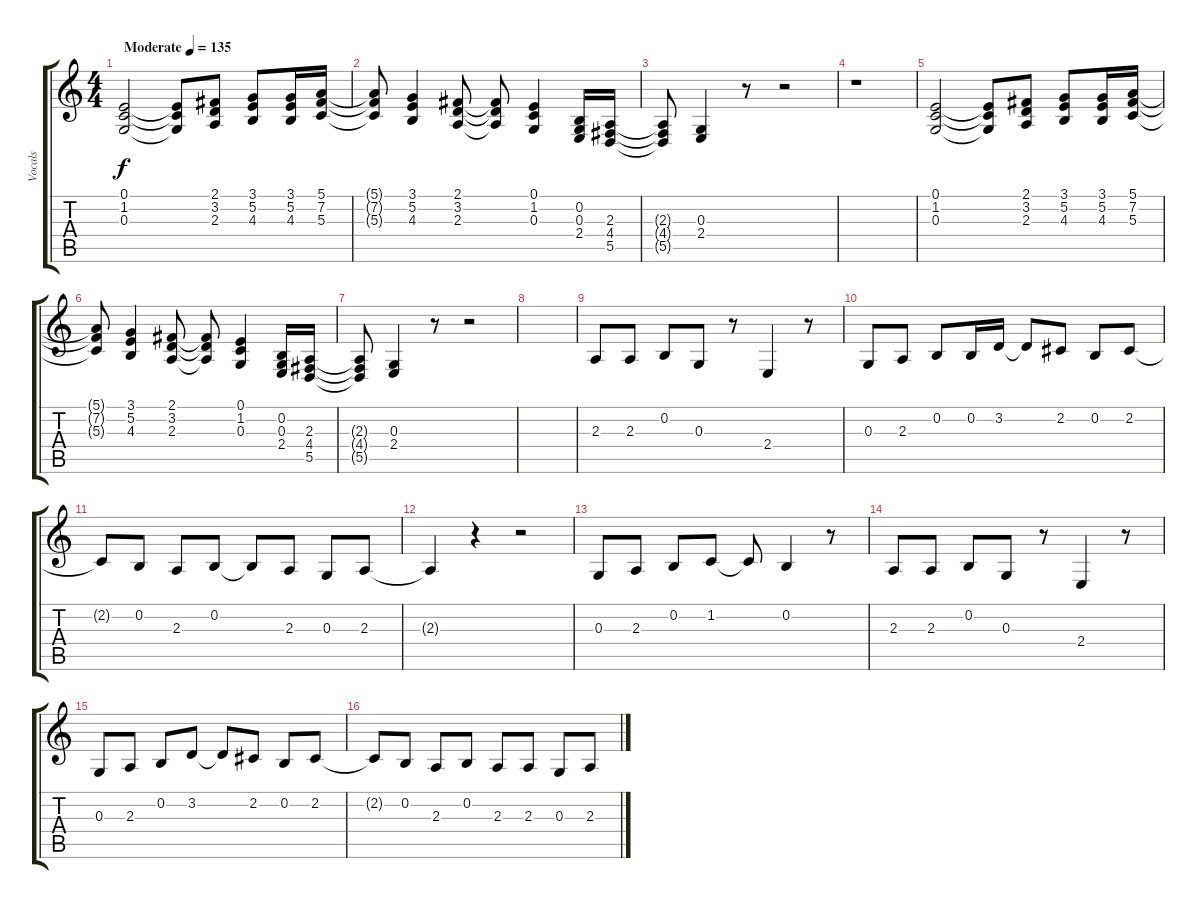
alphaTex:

\track ("Vocals" "Vocals") {instrument flute}
\staff {score tabs}
\tuning (E4 B3 G3 D3 A2 E2) {hide}
\ts (4 4)
\tempo (135 "Moderate")
\clef g2
\ks c
(0.1 1.2 0.3).2{dy f instrument flute} (0.1{t} 1.2{t} 0.3{t}).8 (2.1 3.2 2.3).8 (3.1 5.2 4.3).8 (3.1 5.2 4.3).16 (5.1 7.2 5.3).16 |
(5.1{t} 7.2{t} 5.3{t}).8 (3.1 5.2 4.3).4 (2.1 3.2 2.3).8 (2.1{t} 3.2{t} 2.3{t}).8 (0.1 1.2 0.3).4 (0.2 0.3 2.4).16 (2.3 4.4 5.5).16 |
(2.3{t} 4.4{t} 5.5{t}).8 (0.3 2.4).4 r.8 r.2 |
r.1 |
(0.1 1.2 0.3).2 (0.1{t} 1.2{t} 0.3{t}).8 (2.1 3.2 2.3).8 (3.1 5.2 4.3).8 (3.1 5.2 4.3).16 (5.1 7.2 5.3).16 |
(5.1{t} 7.2{t} 5.3{t}).8 (3.1 5.2 4.3).4 (2.1 3.2 2.3).8 (2.1{t} 3.2{t} 2.3{t}).8 (0.1 1.2 0.3).4 (0.2 0.3 2.4).16 (2.3 4.4 5.5).16 |
(2.3{t} 4.4{t} 5.5{t}).8 (0.3 2.4).4 r.8 r.2 |
|
2.3.8 2.3.8 0.2.8 0.3.8 r.8 2.4.4 r.8 |
0.3.8 2.3.8 0.2.8 0.2.16 3.2.16 3.2{t}.8 2.2.8 0.2.8 2.2.8 |
2.2{t}.8 0.2.8 2.3.8 0.2.8 0.2{t}.8 2.3.8 0.3.8 2.3.8 |
2.3{t}.4 r.4 r.2 |
0.3.8 2.3.8 0.2.8 1.2.8 1.2{t}.8 0.2.4 r.8 |
2.3.8 2.3.8 0.2.8 0.3.8 r.8 2.4.4 r.8 |
0.3.8 2.3.8 0.2.8 3.2.8 3.2{t}.8 2.2.8 0.2.8 2.2.8 |
2.2{t}.8 0.2.8 2.3.8 0.2.8 2.3.8 2.3.8 0.3.8 2.3.8
